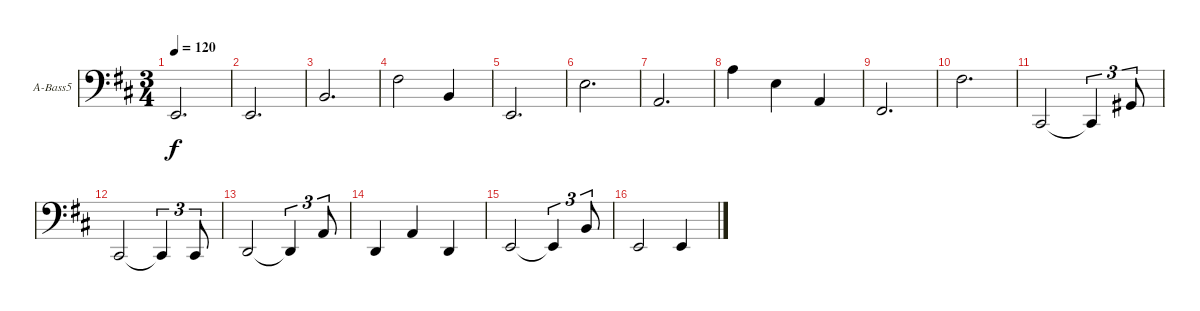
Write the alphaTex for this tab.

\bracketExtendMode groupsimilarinstruments
\firstSystemTrackNameOrientation horizontal
\otherSystemsTrackNameOrientation horizontal
\track ("Bass" "A-Bass5") {instrument acousticbass}
\staff {score}
\tuning (G2 D2 A1 E1 B0)
\ts (3 4)
\tempo 120
\clef f4
\ks d
0.4.2{d dy f} |
0.4.2{d} |
2.3.2{d} |
4.2.2 2.3.4 |
0.4.2{d} |
2.2.2{d} |
0.3.2{d} |
2.1.4 2.2.4 0.3.4 |
2.4.2{d} |
4.2.2{d} |
2.5.2 2.5{t}.4{tu (3 2)} 4.4.8{tu (3 2)} |
2.5.2 2.5{t}.4{tu (3 2)} 2.5.8{tu (3 2)} |
3.5.2 3.5{t}.4{tu (3 2)} 0.3.8{tu (3 2)} |
3.5.4 0.3.4 3.5.4 |
0.4.2 0.4{t}.4{tu (3 2)} 2.3.8{tu (3 2)} |
0.4.2 0.4.4
